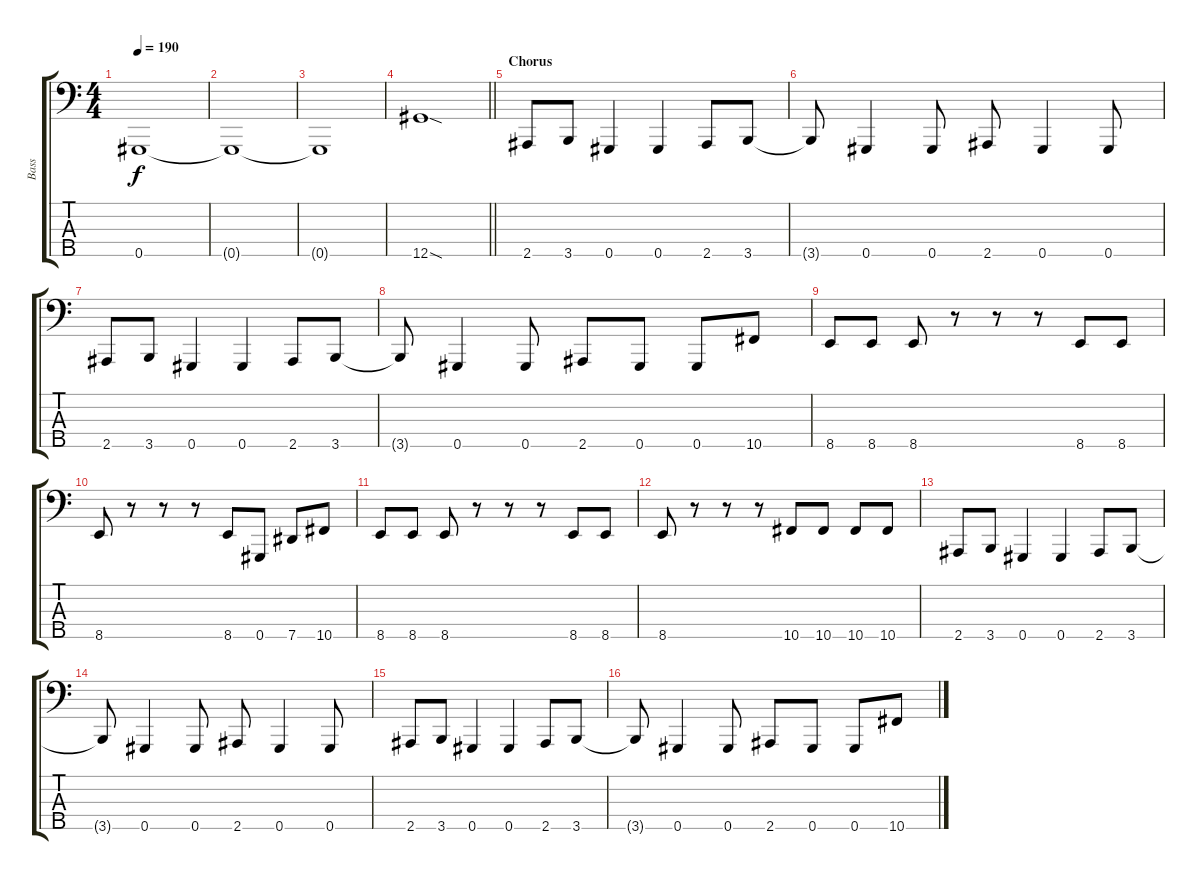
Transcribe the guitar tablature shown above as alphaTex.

\track ("Bass" "Bass") {instrument electricbassfinger}
\staff {score tabs}
\tuning (A2 E2 B1 Gb1 Ab0) {hide}
\ts (4 4)
\tempo 190
\clef f4
\ks c
0.5.1{dy f} |
0.5{t}.1 |
0.5{t}.1 |
\barLineRight lightlight
12.5{sod}.1 |
\section ("" "Chorus")
2.5.8 3.5.8 0.5.4 0.5.4 2.5.8 3.5.8 |
3.5{t}.8 0.5.4 0.5.8 2.5.8 0.5.4 0.5.8 |
2.5.8 3.5.8 0.5.4 0.5.4 2.5.8 3.5.8 |
3.5{t}.8 0.5.4 0.5.8 2.5.8 0.5.8 0.5.8 10.5.8 |
8.5.8 8.5.8 8.5.8 r.8 r.8 r.8 8.5.8 8.5.8 |
8.5.8 r.8 r.8 r.8 8.5.8 0.5.8 7.5.8 10.5.8 |
8.5.8 8.5.8 8.5.8 r.8 r.8 r.8 8.5.8 8.5.8 |
8.5.8 r.8 r.8 r.8 10.5.8 10.5.8 10.5.8 10.5.8 |
2.5.8 3.5.8 0.5.4 0.5.4 2.5.8 3.5.8 |
3.5{t}.8 0.5.4 0.5.8 2.5.8 0.5.4 0.5.8 |
2.5.8 3.5.8 0.5.4 0.5.4 2.5.8 3.5.8 |
3.5{t}.8 0.5.4 0.5.8 2.5.8 0.5.8 0.5.8 10.5.8
